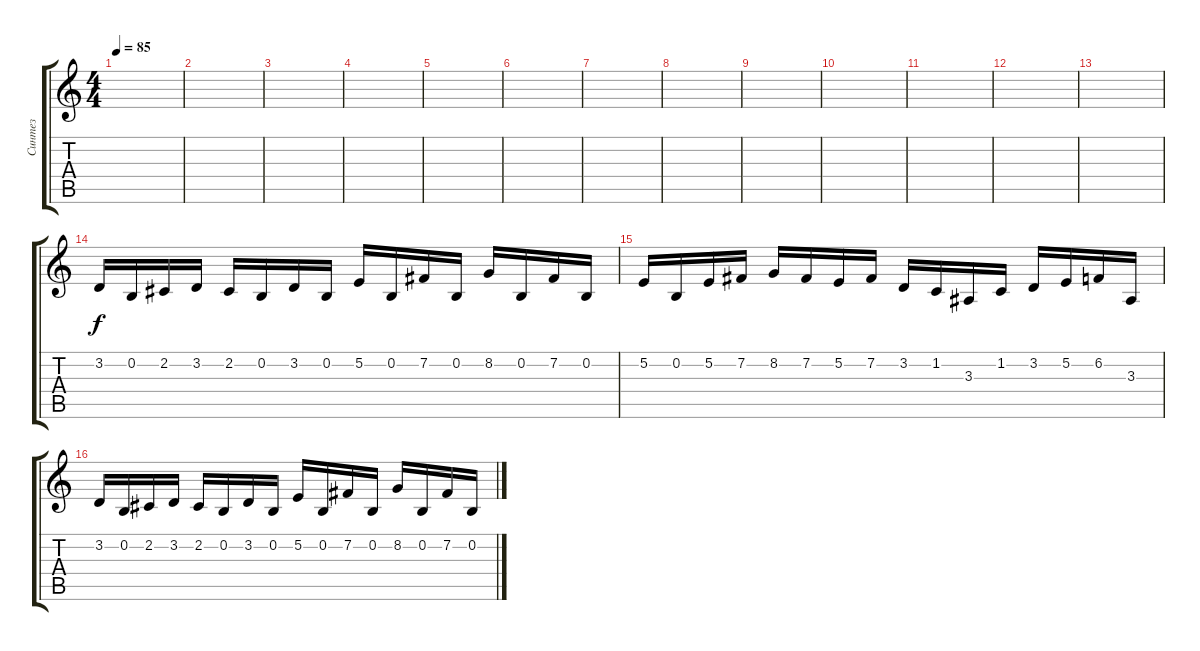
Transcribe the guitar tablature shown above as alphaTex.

\track ("Синтез" "Синтез") {instrument pad7halo}
\staff {score tabs}
\tuning (E4 B3 G3 D3 A2 E2) {hide}
\ts (4 4)
\tempo 85
\clef g2
\ks c
|
|
|
|
|
|
|
|
|
|
|
|
|
3.2.16 0.2.16 2.2.16 3.2.16 2.2.16 0.2.16 3.2.16 0.2.16 5.2.16 0.2.16 7.2.16 0.2.16 8.2.16 0.2.16 7.2.16 0.2.16 |
5.2.16 0.2.16 5.2.16 7.2.16 8.2.16 7.2.16 5.2.16 7.2.16 3.2.16 1.2.16 3.3.16 1.2.16 3.2.16 5.2.16 6.2.16 3.3.16 |
3.2.16 0.2.16 2.2.16 3.2.16 2.2.16 0.2.16 3.2.16 0.2.16 5.2.16 0.2.16 7.2.16 0.2.16 8.2.16 0.2.16 7.2.16 0.2.16
